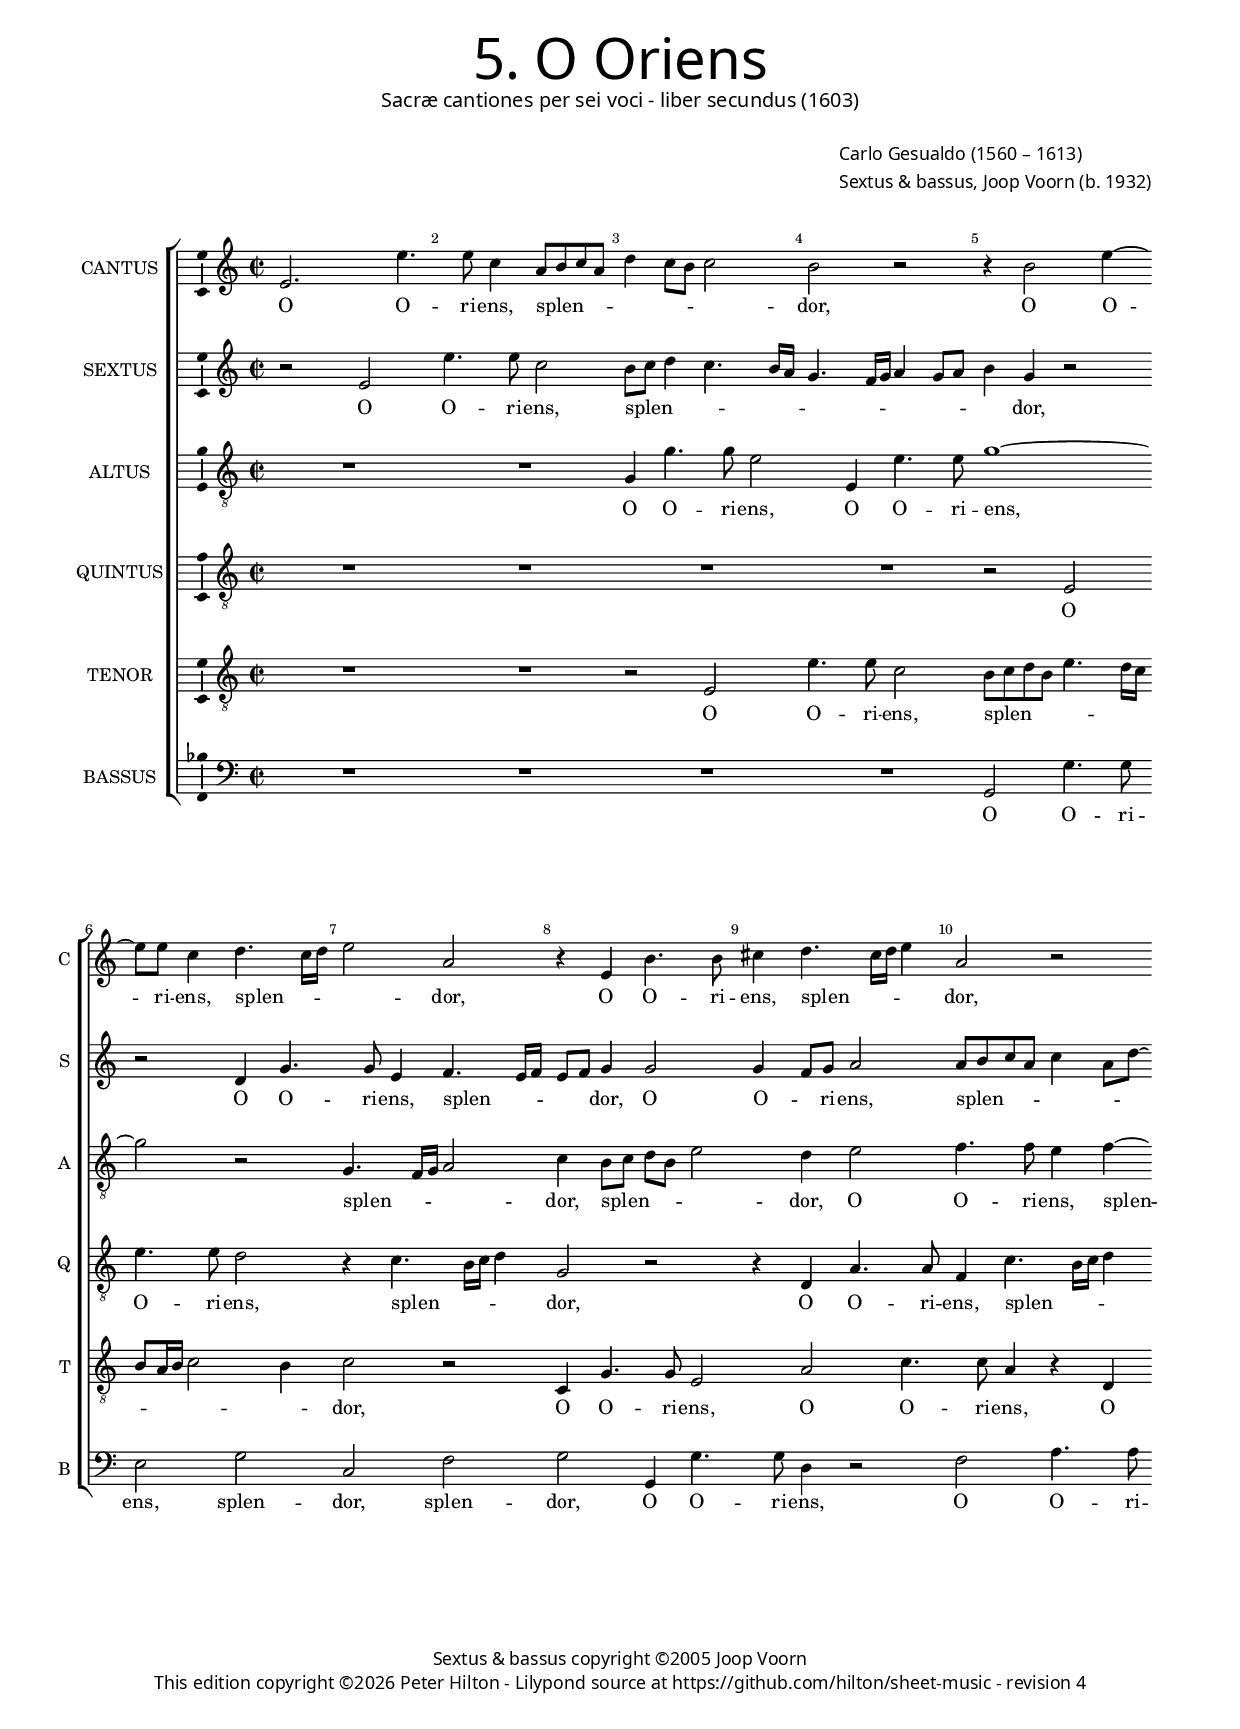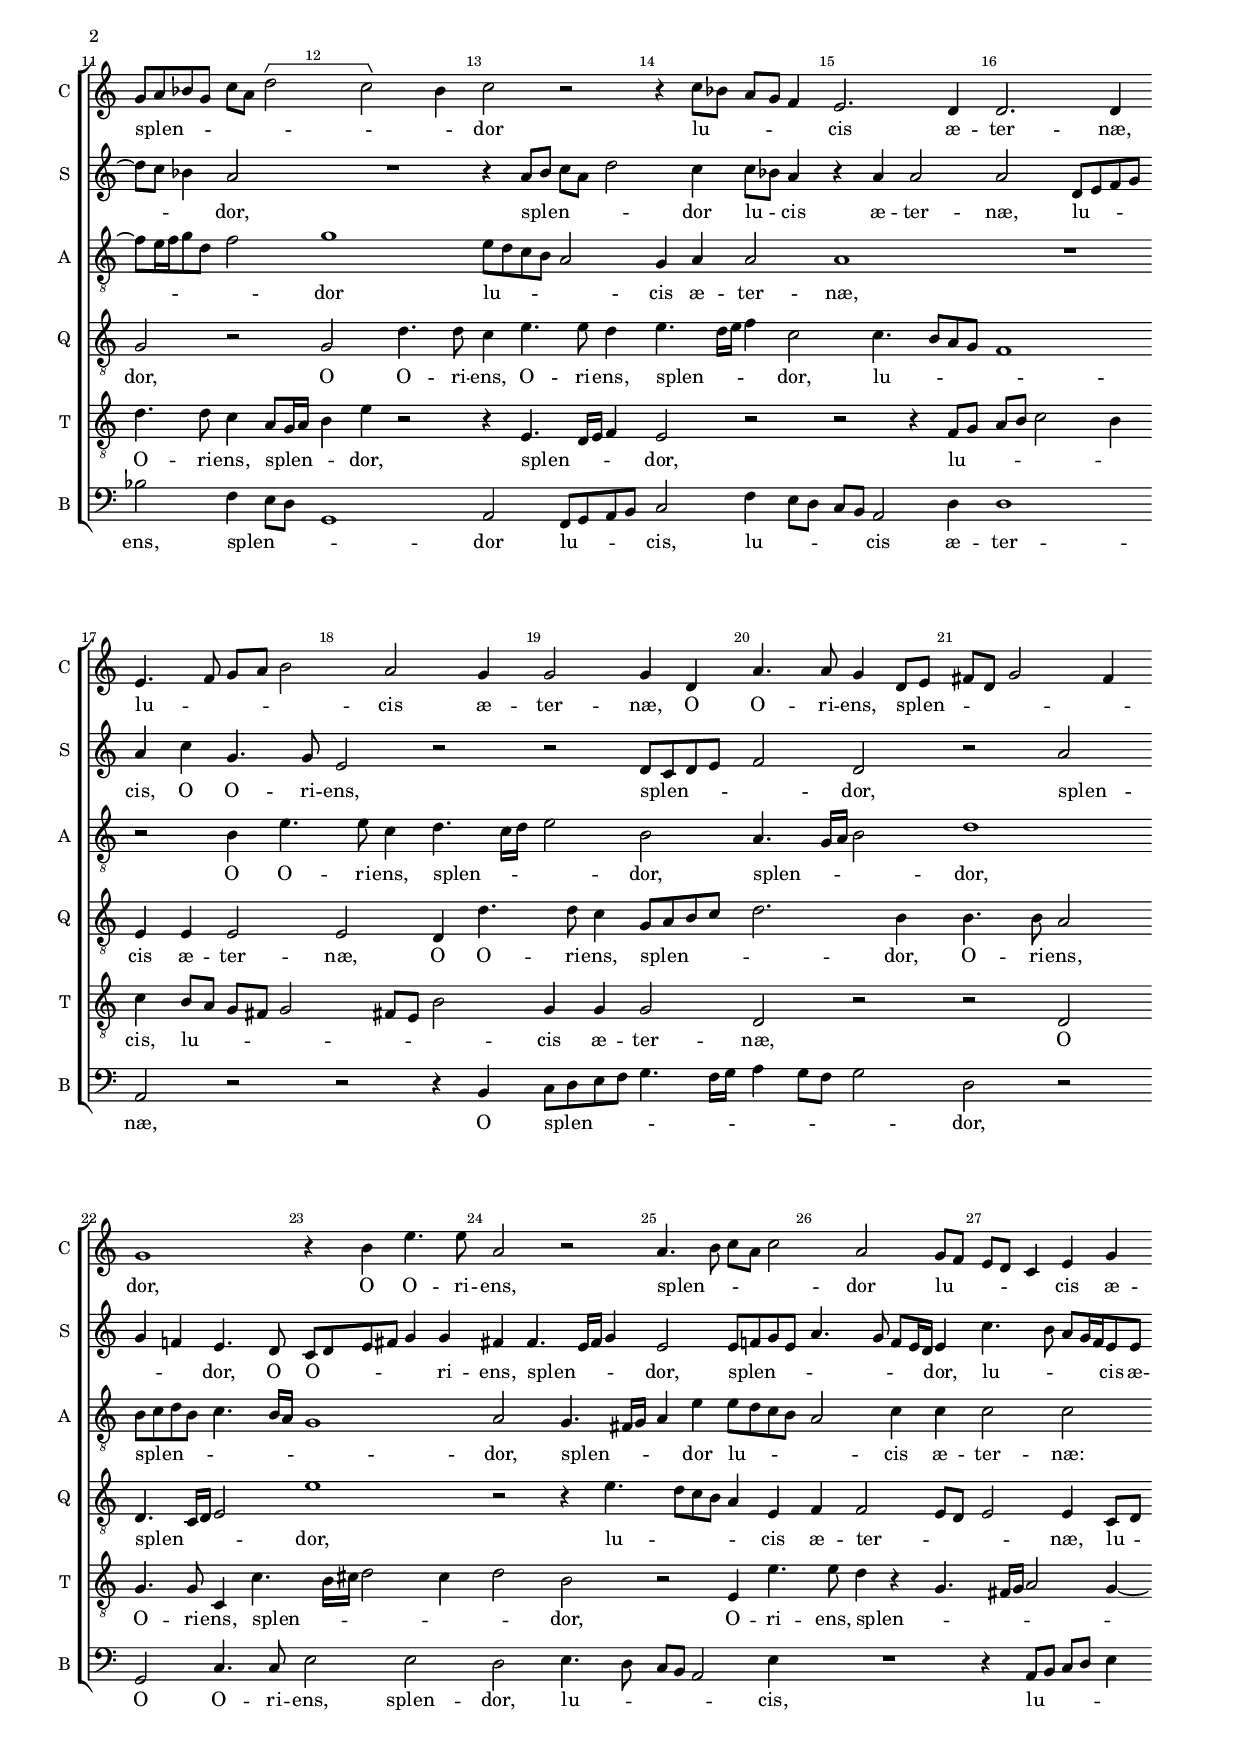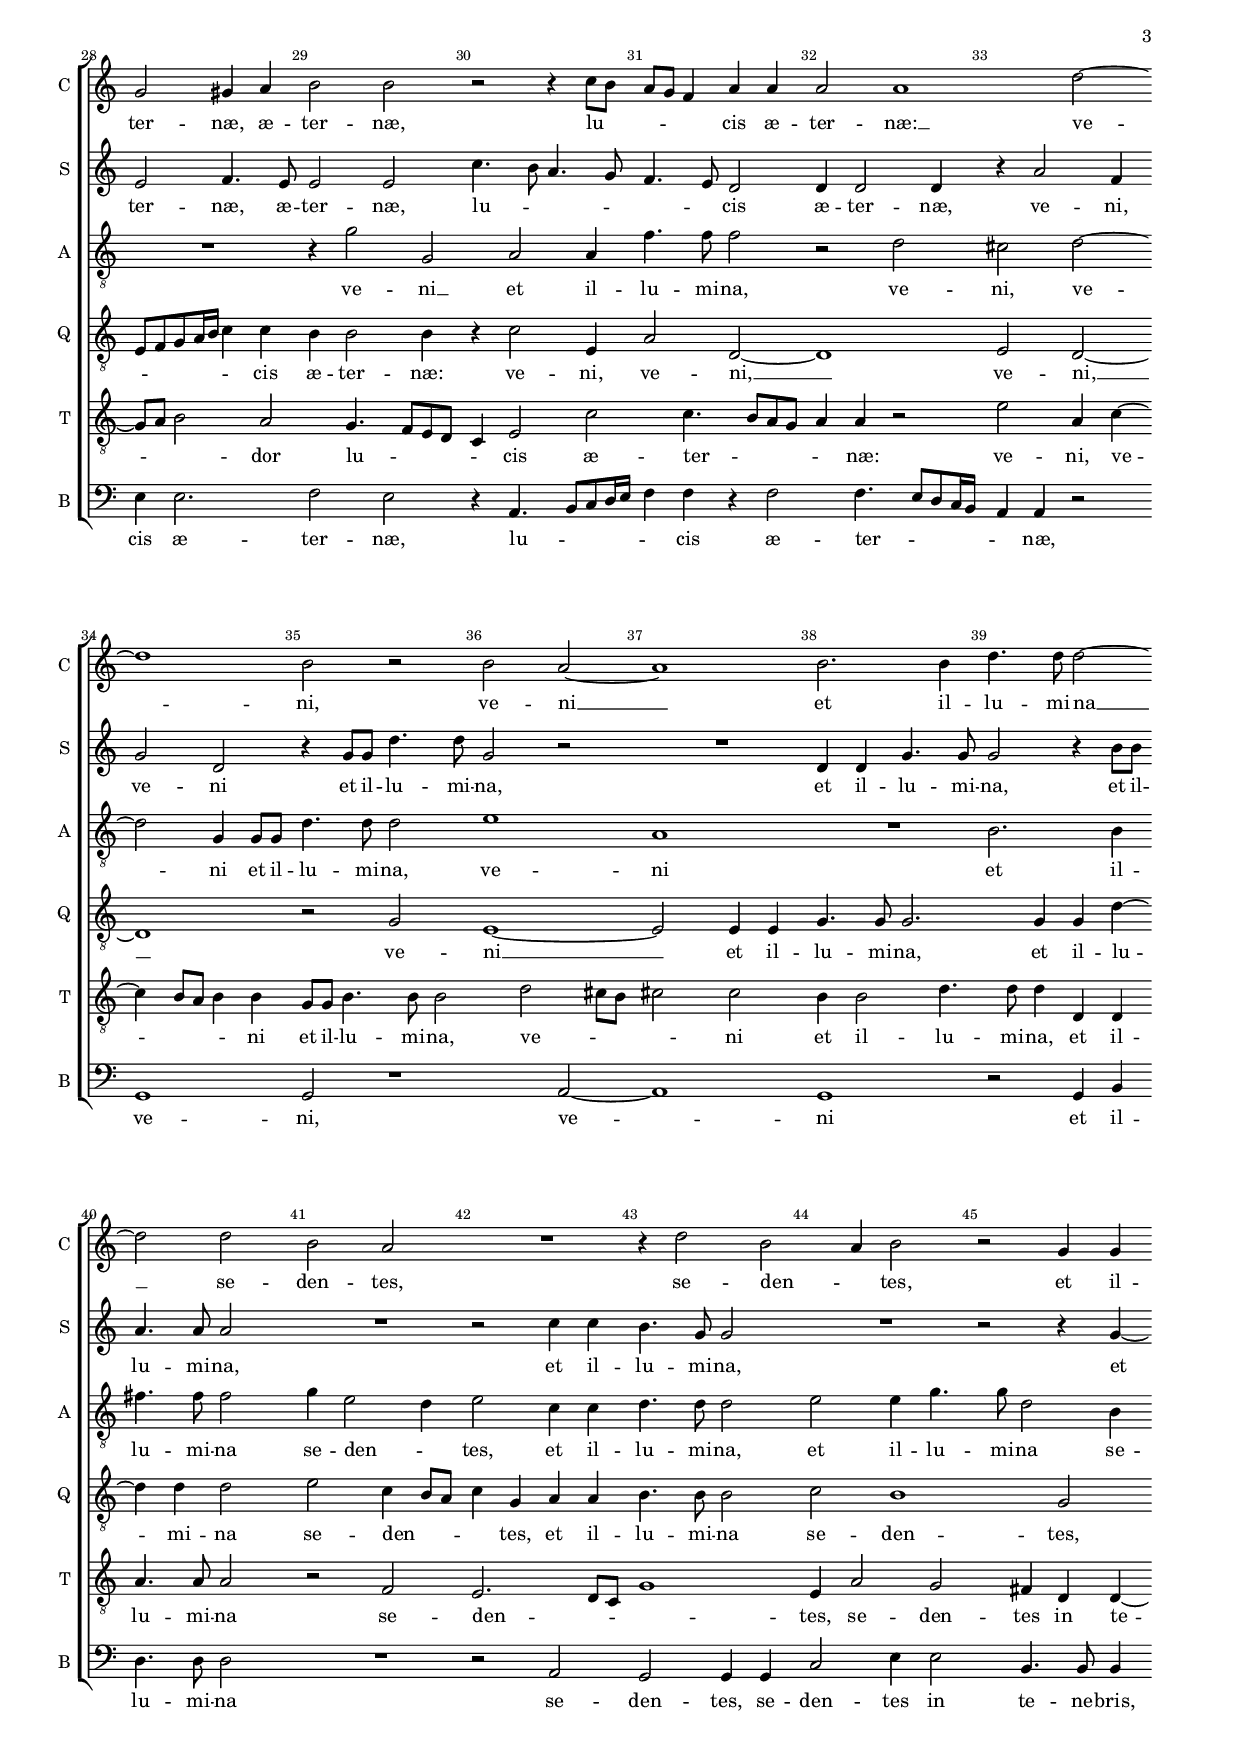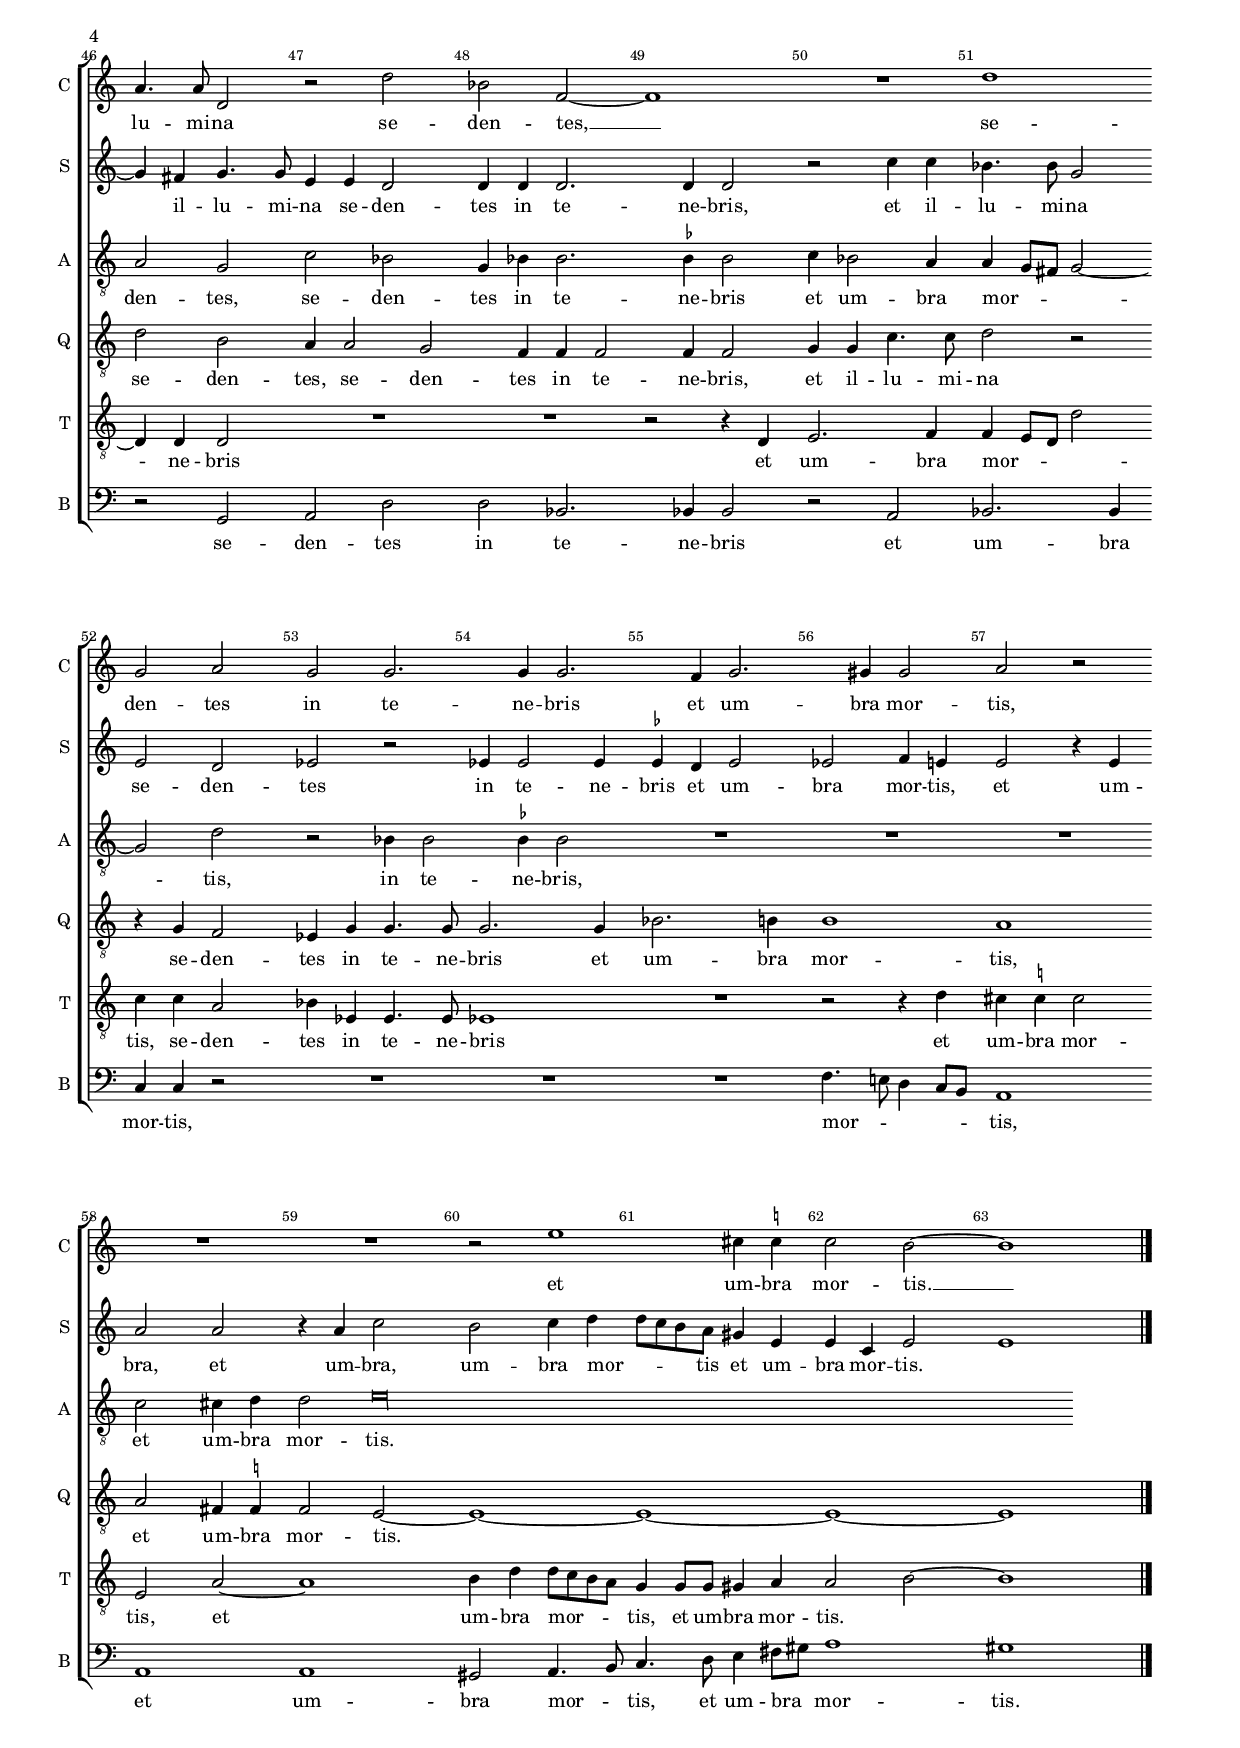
% Copyright ©2013 Peter Hilton - https://github.com/hilton

\version "2.16.2"
revision = "4"

#(set-global-staff-size 15.5)
#(set-accidental-style 'forget)


\paper {
	#(define fonts (make-pango-font-tree "Century Schoolbook L" "Source Sans Pro" "Luxi Mono" (/ 15.5 20)))
	annotate-spacing = ##f
	two-sided = ##t
	inner-margin = 15\mm
	outer-margin = 15\mm
	top-markup-spacing = #'( (basic-distance . 4) )
	markup-system-spacing = #'( (padding . 5) )
	system-system-spacing = #'( (basic-distance . 20) (stretchability . 100) )
  	ragged-bottom = ##f
	ragged-last-bottom = ##t
} 

year = #(strftime "©%Y" (localtime (current-time)))

\header {
	title = \markup \medium \fontsize #6 \override #'(font-name . "Source Sans Pro Light") {
		"5. O Oriens"
	}
	subtitle = \markup \medium \sans {
		"Sacræ cantiones per sei voci - liber secundus (1603)"
	}
	composer = \markup \sans {
		\vspace #2
		\column {
			\line { \with-url #"http://en.wikipedia.org/wiki/Carlo_Gesualdo" "Carlo Gesualdo" (1560 – 1613) }
			\line { Sextus & bassus, \with-url #"http://en.wikipedia.org/wiki/Joop_Voorn" "Joop Voorn" (b. 1932) }
		}
	}
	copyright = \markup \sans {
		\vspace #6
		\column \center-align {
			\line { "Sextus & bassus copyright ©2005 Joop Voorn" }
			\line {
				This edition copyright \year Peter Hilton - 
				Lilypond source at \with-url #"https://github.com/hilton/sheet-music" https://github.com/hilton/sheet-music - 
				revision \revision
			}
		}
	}
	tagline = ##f
}

\layout {
  	ragged-right = ##f
  	ragged-last = ##f
	\context {
		\Score
		\override BarNumber #'self-alignment-X = #CENTER
		\override BarNumber #'break-visibility = #'#(#f #t #t)
		\override BarLine #'transparent = ##t
		\remove "Metronome_mark_engraver"
		\override VerticalAxisGroup #'staff-staff-spacing = #'((basic-distance . 10) (stretchability . 100))
	}
	\context { 
		\StaffGroup
		\remove "Span_bar_engraver"	
	}
	\context { 
		\Voice 
		\override NoteHead #'style = #'baroque
		\consists "Horizontal_bracket_engraver"
		\consists "Ambitus_engraver"
	}
}


global= { 
	\key c \major
	\tempo 2 = 90
	\time 2/2
	\set Staff.midiInstrument = "choir aahs"
}

showBarLine = { \once \override Score.BarLine #'transparent = ##f }
ficta = { \once \set suggestAccidentals = ##t }


cantus = \new Voice {
	\transpose c c \relative c' {
		e2. e'4. e8 c4 a8 b c a d4 c8 b c2 b r r4 b2 e4 ~
		e8 e c4 d4. c16 d e2 a, r4 e b'4. b8 cis4 d4. cis16 d e4 a,2 r
		
		g8 a bes g c a \once \override HorizontalBracket #'direction = #UP d2\startGroup c\stopGroup b4 c2 r r4 c8 bes a g f4 e2. d4
		d2. d4 e4. f8 g a b2 a g4 g2 g4 d a'4. a8 g4 d8 e fis d g2 \ficta fis4
		g1 r4 b e4. e8 a,2 r a4. b8 c a c2 a g8 f e d c4 e g \break
		
		g2 gis4 a b2 b r r4 c8 b a g f4 a a a2 a1 d2 ~  \break
		d1 b2 r b a2 ~ a1 b2. b4 d4. d8 d2 ~  \break
		d d b a R1 r4 d2 b a4 b2 r g4 g  \break
		
		a4. a8 d,2 r d' bes f ~ f1 R1 d'
		g,2 a g g2. g4 g2. f4 g2. gis4 gis2 a r
		R1 R r2 e'1 cis4 \ficta c c2 b ~ b1 \showBarLine \bar "|."
	}
	\addlyrics {
		O O -- ri -- ens, splen -- _ _ _ _ _ _ _ dor, O O -- 
		ri -- ens, splen -- _ _ _ dor, O O -- ri -- ens, splen -- _ _ _ dor,
		
		splen -- _ _ _ _ _ _ _ _ dor lu -- _ _ _ _ cis æ -- 
		ter -- næ, lu -- _ _ _ _ cis æ -- ter -- næ, O O -- ri -- ens, splen -- _ _ _ _ _
		dor, O O -- ri -- ens, splen -- _ _ _ _ dor lu -- _ _ _ _ cis æ --

		ter -- næ, æ -- ter -- næ, lu -- _ _ _ _ cis æ -- ter -- næ: __ ve --
		ni, ve -- ni __ et il -- lu -- mi -- na __
		se -- den -- tes, se -- den -- _ tes, et il -- 
		
		lu -- mi -- na se -- den -- tes, __ se -- 
		den -- tes in te -- ne -- bris et um -- bra mor -- tis,
		et um -- bra mor -- tis. __
	}
}

sextus = \new Voice {
	\transpose c c \relative c' {
		r2 e e'4. e8 c2 b8 c d4 c4. b16 a g4. f16 g a4 g8 a b4 g r2
		r d4 g4. g8 e4 f4. e16 f e8 f g4 g2 g4 f8 g a2 a8 b c a c4 a8 d ~
		
		d8 c bes4 a2 R1 r4 a8 b c a d2 c4 c8 bes a4 r a a2
		a d,8 e f g a4 c g4. g8 e2 r r d8 c d e f2 d r a'
		g4 f! e4. d8 c d e fis g4 g fis fis4. e16 fis g4 e2 e8 f! g e a4. g8 f e16 d e4 c'4. b8 a g16 f e8 e
		
		e2 f4. e8 e2 e c'4. b8 a4. g8 f4. e8 d2 d4 d2 d4 r a'2 f4
		g2 d r4 g8 g d'4. d8 g,2 r R1 d4 d g4. g8 g2 r4 b8 b
		a4. a8 a2 R1 r2 c4 c b4. g8 g2 R1 r2 r4 g ~
		
		g4 fis g4. g8 e4 e d2 d4 d d2. d4 d2 r c'4 c bes4. bes8 g2
		e d es r es4 \ficta es2 \ficta es4 \ficta es d es2 es f4 e! e2 r4 e
		a2 a r4 a c2 b c4 d d8 c b a gis4 e e c e2 e1
	}
	\addlyrics {
		O O -- ri -- ens, splen -- _ _ _ _ _ _ _ _ _ _ _ _ dor, 
		O O -- ri -- ens, splen -- _ _ _ _ dor, O O -- _ ri -- ens, splen -- _ _ _ _ _ _
		
		_ _ dor, splen -- _ _ _ _ dor lu -- _ cis æ -- ter --
		næ, lu -- _ _ _ cis, O O -- ri -- ens, splen -- _ _ _ _ dor, splen -- 
		_ _ dor, O O -- _ _ _ _ ri -- ens, splen -- _ _ _ dor, splen -- _ _ _ _ _ _ _ _ dor, lu -- _ _ _ _ cis æ -- 
		
		ter -- næ, æ -- ter -- næ, lu -- _ _ _ _ _ cis æ -- ter -- næ, ve -- ni,
		ve -- ni et il -- lu -- mi -- na, et il -- lu -- mi -- na, et il -- 
		lu -- mi -- na, et il -- lu -- mi -- na, et
		
		il -- lu -- mi -- na se -- den -- tes in te -- ne -- bris, et il -- lu -- mi -- na
		se -- den -- tes in te -- ne -- bris et um -- bra mor -- tis, et 
		um -- bra, et um -- bra, um -- bra mor -- _ _ _ tis et um -- bra mor -- tis.
	}
}

altus = {
	\new Voice = "altus" {
		\transpose c c \relative c' {
			\clef "treble_8"
			R1 R g4 g'4. g8 e2 e,4 e'4. e8 g1 ~
			g2 r g,4. f16 g a2 c4 b8 c d b e2 d4 e2 f4. f8 e4 f ~
			
			f8 e16 f g8 d f2 g1 e8 d c b a2 g4 a a2 a1
			R1 r2 b4 e4. e8 c4 d4. c16 d e2 b a4. g16 a b2 d1
			b8 c d b c4. b16 a g1 a2 g4. fis16 g a4 e' e8 d c b a2 c4 c c2 c
			
			R1 r4 g'2 g, a a4 f'4. f8 f2 r d cis d ~
			d g,4 g8 g d'4. d8 d2 e1 a, R b2. b4
			fis'4. \ficta fis8 \ficta fis2 g4 e2 d4 e2 c4 c d4. d8 d2 e e4 g4. g8 d2 b4
			
			a2 g c bes g4 bes \ficta bes2. \ficta bes4 \ficta bes2 c4 bes2 a4 a g8 fis g2 ~
			g d' r bes4 \ficta bes2 \ficta bes4 \ficta bes2 R1 R R
			c2 cis4 d d2 e\longa
		}
	}
	\addlyrics {
		O O -- ri -- ens, O O -- ri -- ens, 
		splen -- _ _ _ dor, splen -- _ _ _ _ dor, O O -- ri -- ens, splen --
		
		_ _ _ _ _ dor lu -- _ _ _ _ cis æ -- ter -- næ,
		O O -- ri -- ens, splen -- _ _ _ dor, splen -- _ _ _ dor,
		splen -- _ _ _ _ _ _ _ _dor, splen -- _ _ _ dor lu -- _ _ _ _ cis æ -- ter -- næ:
		
		ve -- ni __ et il -- lu -- mi -- na, ve -- ni, ve -- 
		ni et il -- lu -- mi -- na, ve -- ni et il -- 
		lu -- mi -- na se -- den -- _ tes, et il -- lu -- mi -- na, et il -- lu -- mi -- na se --
		
		den -- tes, se -- den -- tes in te -- ne -- bris et um -- bra mor -- _ _ _
		tis, in te -- ne -- bris, et um -- bra mor -- tis.
	}
}

quintus = {
	\new Voice = "quintus" {
		\transpose c c \relative c {
			\clef "treble_8"
			R1 R R R r2 e 
			e'4. e8 d2 r4 c4. b16 c d4 g,2 r r4 d a'4. a8 f4 c'4. b16 c d4
			
			g,2 r g d'4. d8 c4 e4. e8 d4 e4. d16 e f4 c2 c4. b8 a g
			f1 e4 e e2 e d4 d'4. d8 c4 g8 a b c d2. b4 b4. b8 a2
			d,4. c16 d e2 e'1 r2 r4 e4. d8 c b a4 e f f2 e8 d e2 e4 c8 d
			
			e8 f g a16 b c4 c b b2 b4 r c2 e,4 a2 d, ~ d1 e2 d ~
			d1 r2 g e1 ~ e2 e4 e g4. g8 g2. g4 g d' ~
			d d d2 e c4 b8 a c4 g a a b4. b8 b2 c2 b1 g2
			
			d'2 b a4 a2 g f4 f f2 f4 f2 g4 g c4. c8 d2 r
			r4 g, f2 es4 g g4. g8 g2. g4 bes2. b!4 b1 a
			a2 fis4 \ficta f f2 e ~ e1 ~ e ~ e ~ e
		}
	}
	\addlyrics {
		O O -- ri -- ens, splen -- _ _ _ dor, O O -- ri -- ens, splen -- _ _ _
		
		dor, O O -- ri -- ens, O -- ri -- ens, splen -- _ _ _ dor, lu -- _ _ _ 
		_ cis æ -- ter -- næ, O O -- ri -- ens, splen -- _ _ _ _ dor, O -- ri -- ens,
		splen -- _ _ _ dor, lu -- _ _ _ _ cis æ -- ter -- _ _ _ næ, lu -- 
		
		_ _ _ _ _ _ _ cis æ -- ter -- næ: ve -- ni, ve -- ni, __ ve -- ni, __
		ve -- ni __ et il -- lu -- mi -- na, et il -- lu -- 
		mi -- na se -- den -- _ _ _ tes, et il -- lu -- mi -- na se -- den -- tes,
		
		se -- den -- tes, se -- den -- tes in te -- ne -- bris, et il -- lu -- mi -- na
		se -- den -- tes in te -- ne -- bris et um -- bra mor --  tis,
		et um -- bra mor -- tis.
	}
}

tenor = {
	\new Voice = "tenor" {
		\transpose c c \relative c {
			\clef "treble_8"
			R1 R r2 e e'4. e8 c2 b8 c d b e4. d16 c
			b8 a16 b c2 b4 c2 r c,4 g'4. g8 e2 a c4. c8 a4 r d,
			
			d'4. d8 c4 a8 g16 a b4 e r2 r4 e,4. d16 e f4 e2 r r r4 f8 g
			a b c2 b4 c b8 a g fis g2 fis8 e b'2 g4 g g2 d r r d
			g4. g8 c,4 c'4. b16 cis d2 \ficta cis4 d2 b r e,4 e'4. e8 d4 r g,4. fis16 g a2 g4 ~
			
			g8 a b2 a g4. f8 e d c4 e2 c' c4. b8 a g a4 a r2 e' a,4 c ~
			c b8 a b4 b g8 g b4. b8 b2 d cis8 b cis2 cis b4 b2 d4. d8 d4 d, d
			a'4. a8 a2 r f e2. d8 c g'1 e4 a2 g fis4 d d ~
			
			d4 d d2 R1 R r2 r4 d e2. f4 f e8 d d'2
			c4 c a2 bes4 es, es4. es8 es1 R1 r2 r4 d' cis \ficta c c2
			e,2 a ~ a1 b4 d d8 c b a g4 g8 g gis4 a a2 b ~ b1
		}
	}
	\addlyrics {
		O O -- ri -- ens, splen -- _ _ _ _ _ _
		_ _ _ _ _ dor, O O -- ri -- ens, O O -- ri -- ens, O
		
		O -- ri -- ens, splen -- _ _ _ dor, splen -- _ _ _ dor, lu -- _ 
		_ _ _ _ cis, lu -- _ _ _ _ _ _ _ cis æ -- ter -- næ, O
		O -- ri -- ens, splen -- _ _ _ _ _ dor, O -- ri -- ens, splen -- _ _ _ _
		
		_ _ _ dor lu -- _ _ _ _ cis æ -- ter -- _ _ _ _ _næ: ve -- ni, ve -- 
		_ _ _ ni et il -- lu -- mi -- na, ve -- _ _ _ ni et il -- lu -- mi -- na, et il -- 
		lu -- mi -- na se -- den -- _ _ _ tes, se -- den -- tes in te -- 
		
		ne -- bris et um -- bra mor --  _ _ _ 
		tis, se -- den -- tes in te -- ne -- bris et um -- bra mor --  
		tis, et um -- bra mor -- _ _ _ tis, et um -- bra mor -- tis.
	}
}

bassus = {
	\new Voice = "bassus" {
		\transpose c c \relative c {
			\clef "bass"
			R1 R R R g2 g'4. g8 
			e2 g c, f g g,4 g'4. g8 d4 r2 f a4. a8
			
			bes2 f4 e8 d g,1 a2 f8 g a b c2 f4 e8 d c b a2 d4
			d1 a2 r r r4 b c8 d e f g4. f16 g a4 g8 f g2 d r
			g, c4. c8 e2 e d e4. d8 c b a2 e'4 R1 r4 a,8 b c d e4
			
			e e2. f2 e r4 a,4. b8 c d16 e f4 f r f2 f4. e8 d c16 b a4 a r2
			g1 g2 r1 a2 ~ a1 g r2 g4 b
			d4. d8 d2 R1 r2 a g g4 g c2 e4 e2 b4. b8 b4
			
			r2 g a d d bes2. bes4 bes2 r a bes2. bes4
			c c r2 R1 R R f4. e!8 d4 c8 b a1
			a a gis2 a4. b8 c4. d8 e4 fis8 gis a1 gis
		}
	}
	\addlyrics {
		O O -- ri -- 
		ens, splen -- dor, splen -- dor, O O -- ri -- ens, O O -- ri -- 

		ens, splen -- _ _ _ dor lu -- _ _ _ cis, lu -- _ _ _ _ cis æ -- 
		ter -- næ, O splen -- _ _ _ _ _ _ _ _ _ _ dor,
		O O -- ri -- ens, splen -- dor, lu -- _ _ _ _ cis, lu -- _ _ _ _ 
		
		cis æ -- ter -- næ, lu -- _ _ _ _ _ cis æ -- ter -- _ _ _ _ _ næ,
		ve -- ni, ve -- ni et il -- 
		lu -- mi -- na se -- den -- tes, se -- den -- tes in te -- ne -- bris,
		
		se -- den -- tes in te -- ne -- bris et um -- bra 
		mor -- tis, mor -- _ _ _ _ tis,
		et um -- bra mor -- _ tis, et um -- bra _ mor -- tis.
	}
}


\score {
	<<
		\new StaffGroup
	  	<< 
			\set Score.proportionalNotationDuration = #(ly:make-moment 1 8)
			\new Staff \with { instrumentName = #"CANTUS"  shortInstrumentName = #"C " } << \global \cantus >> 
			\new Staff \with { instrumentName = #"SEXTUS"  shortInstrumentName = #"S " } << \global \sextus >> 
			\new Staff \with { instrumentName = #"ALTUS"   shortInstrumentName = #"A " } << \global \altus >>
			\new Staff \with { instrumentName = #"QUINTUS" shortInstrumentName = #"Q " } << \global \quintus >>
			\new Staff \with { instrumentName = #"TENOR"   shortInstrumentName = #"T " } << \global \tenor >>
			\new Staff \with { instrumentName = #"BASSUS"  shortInstrumentName = #"B " } << \global \bassus >>
		>> 
	>>
%	\midi { }
}
